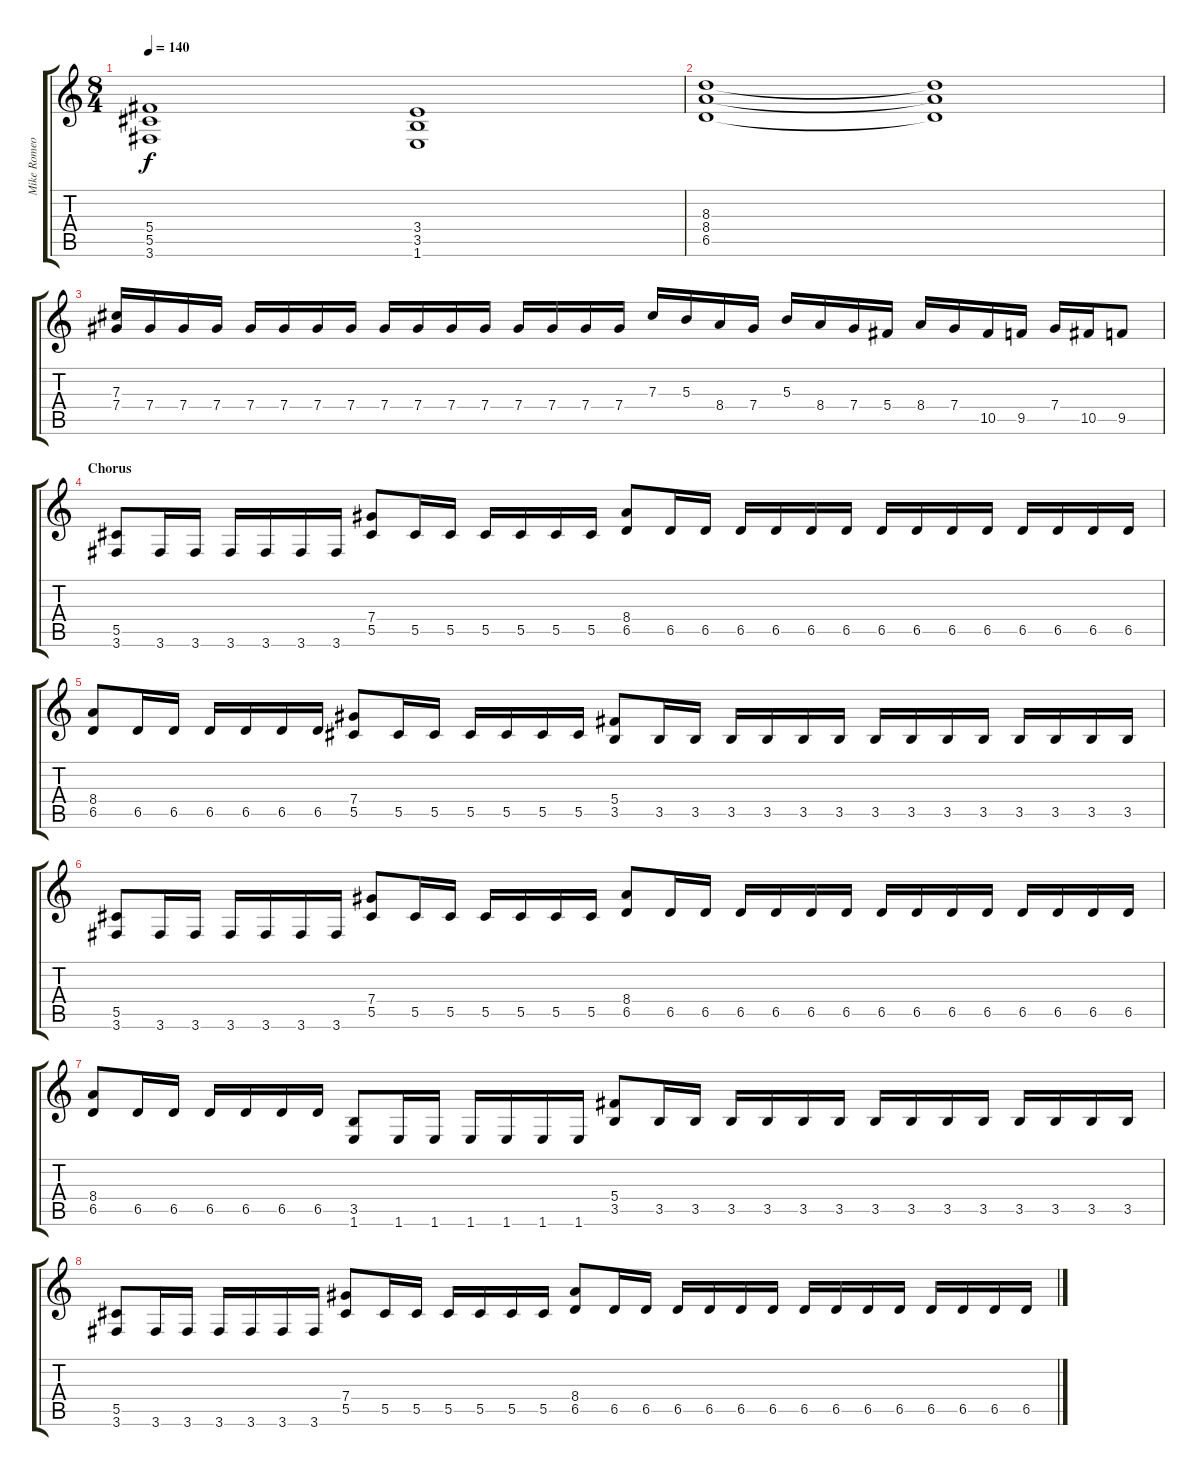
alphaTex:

\track ("Mike Romeo Backing Guitar" "Mike Romeo") {instrument overdrivenguitar}
\staff {score tabs}
\tuning (Eb4 Bb3 Gb3 Db3 Ab2 Eb2) {hide}
\ts (8 4)
\tempo 140
\clef g2
\ks c
(5.4 5.5 3.6).1{dy f} (3.4 3.5 1.6).1 |
(8.3 8.4 6.5).1 (8.3{t} 8.4{t} 6.5{t}).1 |
(7.3 7.4).16 7.4.16 7.4.16 7.4.16 7.4.16 7.4.16 7.4.16 7.4.16 7.4.16 7.4.16 7.4.16 7.4.16 7.4.16 7.4.16 7.4.16 7.4.16 7.3.16 5.3.16 8.4.16 7.4.16 5.3.16 8.4.16 7.4.16 5.4.16 8.4.16 7.4.16 10.5.16 9.5.16 7.4.16 10.5.16 9.5.8 |
\section ("" "Chorus")
(5.5 3.6).8 3.6.16 3.6.16 3.6.16 3.6.16 3.6.16 3.6.16 (7.4 5.5).8 5.5.16 5.5.16 5.5.16 5.5.16 5.5.16 5.5.16 (8.4 6.5).8 6.5.16 6.5.16 6.5.16 6.5.16 6.5.16 6.5.16 6.5.16 6.5.16 6.5.16 6.5.16 6.5.16 6.5.16 6.5.16 6.5.16 |
(8.4 6.5).8 6.5.16 6.5.16 6.5.16 6.5.16 6.5.16 6.5.16 (7.4 5.5).8 5.5.16 5.5.16 5.5.16 5.5.16 5.5.16 5.5.16 (5.4 3.5).8 3.5.16 3.5.16 3.5.16 3.5.16 3.5.16 3.5.16 3.5.16 3.5.16 3.5.16 3.5.16 3.5.16 3.5.16 3.5.16 3.5.16 |
(5.5 3.6).8 3.6.16 3.6.16 3.6.16 3.6.16 3.6.16 3.6.16 (7.4 5.5).8 5.5.16 5.5.16 5.5.16 5.5.16 5.5.16 5.5.16 (8.4 6.5).8 6.5.16 6.5.16 6.5.16 6.5.16 6.5.16 6.5.16 6.5.16 6.5.16 6.5.16 6.5.16 6.5.16 6.5.16 6.5.16 6.5.16 |
(8.4 6.5).8 6.5.16 6.5.16 6.5.16 6.5.16 6.5.16 6.5.16 (3.5 1.6).8 1.6.16 1.6.16 1.6.16 1.6.16 1.6.16 1.6.16 (5.4 3.5).8 3.5.16 3.5.16 3.5.16 3.5.16 3.5.16 3.5.16 3.5.16 3.5.16 3.5.16 3.5.16 3.5.16 3.5.16 3.5.16 3.5.16 |
(5.5 3.6).8 3.6.16 3.6.16 3.6.16 3.6.16 3.6.16 3.6.16 (7.4 5.5).8 5.5.16 5.5.16 5.5.16 5.5.16 5.5.16 5.5.16 (8.4 6.5).8 6.5.16 6.5.16 6.5.16 6.5.16 6.5.16 6.5.16 6.5.16 6.5.16 6.5.16 6.5.16 6.5.16 6.5.16 6.5.16 6.5.16
